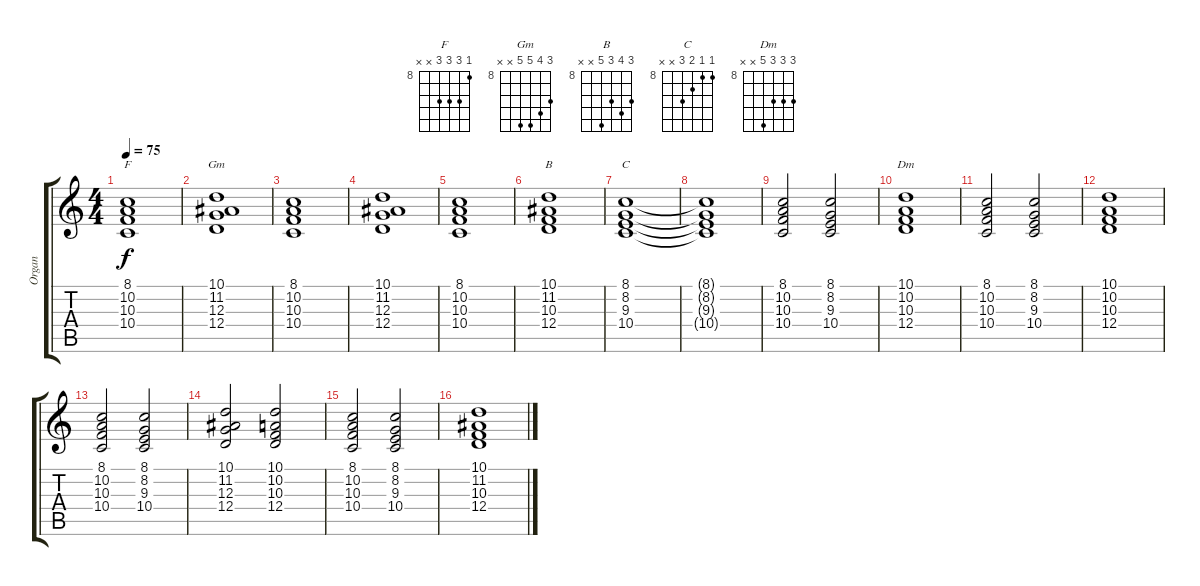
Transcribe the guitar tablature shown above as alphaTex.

\track ("Organ" "Organ") {instrument synthstrings1}
\staff {score tabs}
\tuning (E4 B3 G3 D3 A2 E2) {hide}
\chord ("F" 8 10 10 10 x x) {firstfret 8}
\chord ("Gm" 10 11 12 12 x x) {firstfret 8}
\chord ("B" 10 11 10 12 x x) {firstfret 8}
\chord ("C" 8 8 9 10 x x) {firstfret 8}
\chord ("Dm" 10 10 10 12 x x) {firstfret 8}
\ts (4 4)
\tempo 75
\clef g2
\ks c
(8.1 10.2 10.3 10.4).1{ch "F" dy f} |
(10.1 11.2 12.3 12.4).1{ch "Gm"} |
(8.1 10.2 10.3 10.4).1 |
(10.1 11.2 12.3 12.4).1 |
(8.1 10.2 10.3 10.4).1 |
(10.1 11.2 10.3 12.4).1{ch "B"} |
(8.1 8.2 9.3 10.4).1{ch "C"} |
(8.1{t} 8.2{t} 9.3{t} 10.4{t}).1 |
(8.1 10.2 10.3 10.4).2 (8.1 8.2 9.3 10.4).2 |
(10.1 10.2 10.3 12.4).1{ch "Dm"} |
(8.1 10.2 10.3 10.4).2 (8.1 8.2 9.3 10.4).2 |
(10.1 10.2 10.3 12.4).1 |
(8.1 10.2 10.3 10.4).2 (8.1 8.2 9.3 10.4).2 |
(10.1 11.2 12.3 12.4).2 (10.1 10.2 10.3 12.4).2 |
(8.1 10.2 10.3 10.4).2 (8.1 8.2 9.3 10.4).2 |
(10.1 11.2 10.3 12.4).1
